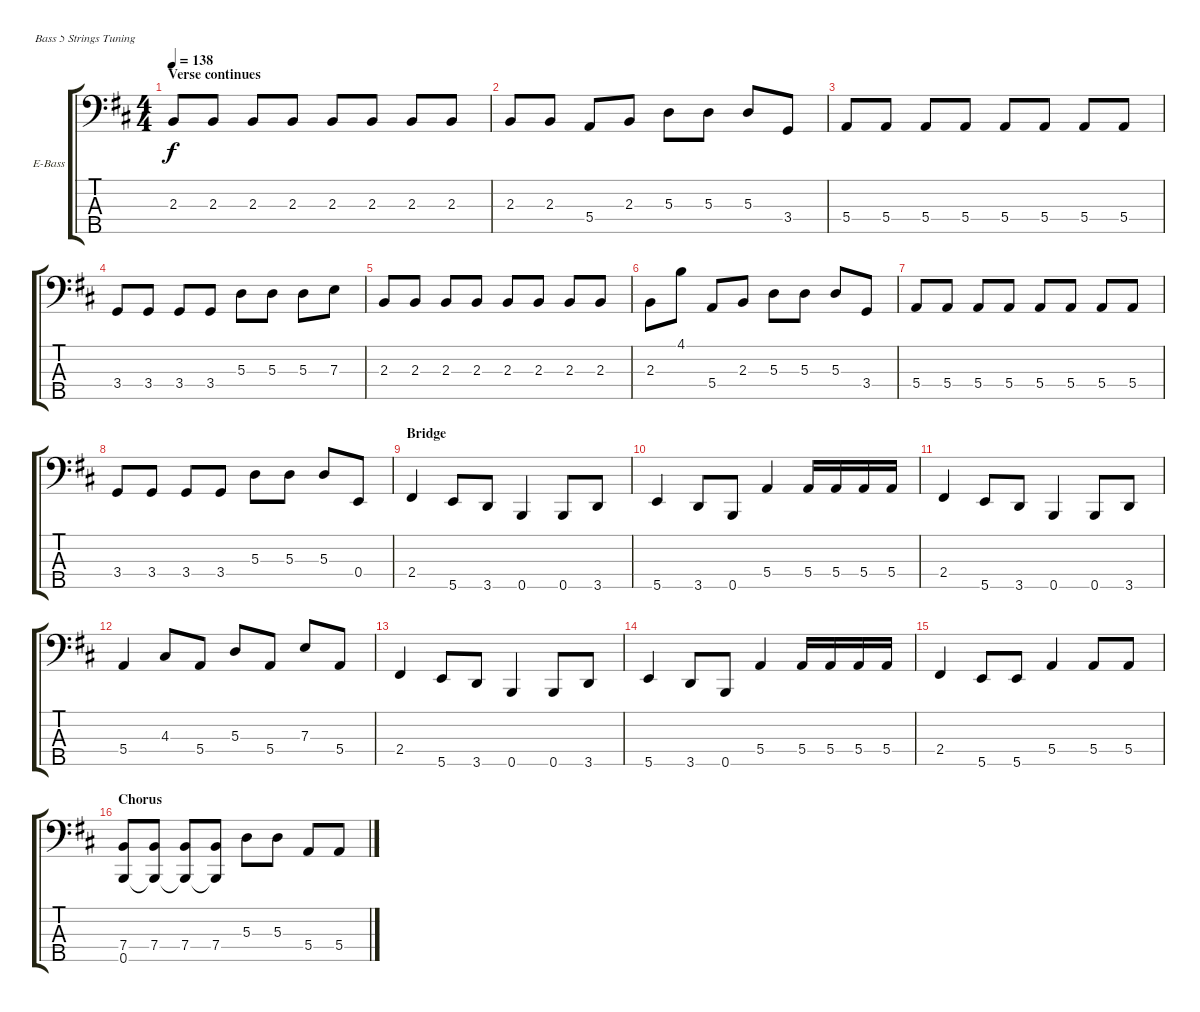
\defaultSystemsLayout 4
\bracketExtendMode groupsimilarinstruments
\firstSystemTrackNameOrientation horizontal
\otherSystemsTrackNameOrientation horizontal
\track ("Electric Bass" "E-Bass") {instrument electricbassfinger}
\staff {score tabs}
\tuning (G2 D2 A1 E1 B0)
\ts (4 4)
\section ("" "Verse continues")
\tempo 138
\clef f4
\ks d
2.3.8{dy f} 2.3.8 2.3.8 2.3.8 2.3.8 2.3.8 2.3.8 2.3.8 |
2.3.8 2.3.8 5.4.8 2.3.8 5.3.8 5.3.8 5.3.8 3.4.8 |
5.4.8 5.4.8 5.4.8 5.4.8 5.4.8 5.4.8 5.4.8 5.4.8 |
3.4.8 3.4.8 3.4.8 3.4.8 5.3.8 5.3.8 5.3.8 7.3.8 |
2.3.8 2.3.8 2.3.8 2.3.8 2.3.8 2.3.8 2.3.8 2.3.8 |
2.3.8 4.1.8 5.4.8 2.3.8 5.3.8 5.3.8 5.3.8 3.4.8 |
5.4.8 5.4.8 5.4.8 5.4.8 5.4.8 5.4.8 5.4.8 5.4.8 |
3.4.8 3.4.8 3.4.8 3.4.8 5.3.8 5.3.8 5.3.8 0.4.8 |
\section ("" "Bridge")
2.4.4 5.5.8 3.5.8 0.5.4 0.5.8 3.5.8 |
5.5.4 3.5.8 0.5.8 5.4.4 5.4.16 5.4.16 5.4.16 5.4.16 |
2.4.4 5.5.8 3.5.8 0.5.4 0.5.8 3.5.8 |
5.4.4 4.3.8 5.4.8 5.3.8 5.4.8 7.3.8 5.4.8 |
2.4.4 5.5.8 3.5.8 0.5.4 0.5.8 3.5.8 |
5.5.4 3.5.8 0.5.8 5.4.4 5.4.16 5.4.16 5.4.16 5.4.16 |
2.4.4 5.5.8 5.5.8 5.4.4 5.4.8 5.4.8 |
\section ("" "Chorus")
(0.5 7.4).8 (7.4 0.5{t}).8 (7.4 0.5{t}).8 (7.4 0.5{t}).8 5.3.8 5.3.8 5.4.8 5.4.8
